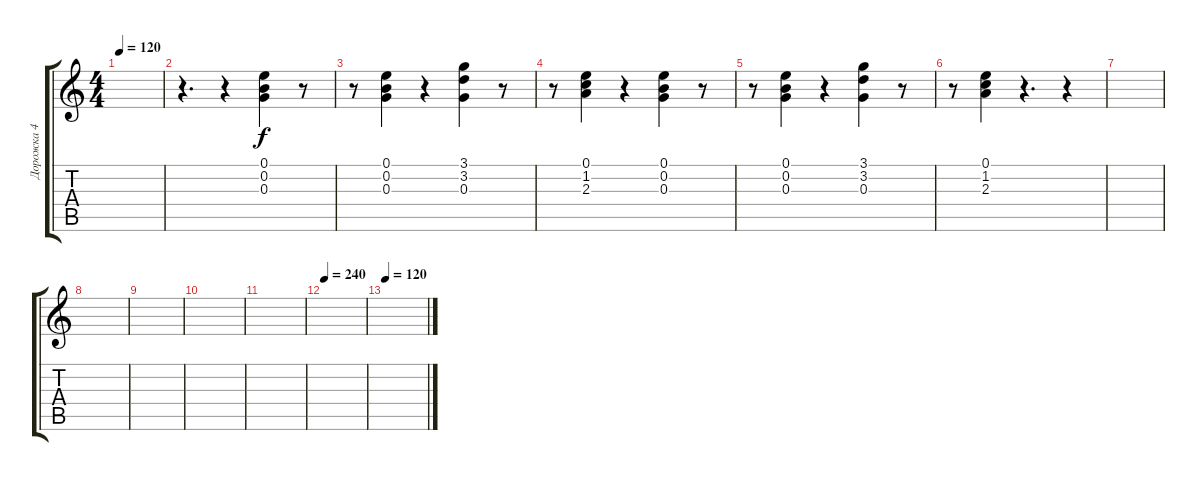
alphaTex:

\track ("Дорожка 4" "Дорожка 4") {instrument acousticguitarsteel}
\staff {score tabs}
\tuning (E4 B3 G3 D3 A2 E2) {hide}
\ts (4 4)
\tempo 120
\clef g2
\ks c
|
r.4{d} r.4 (0.1 0.2 0.3).4 r.8 |
r.8 (0.1 0.2 0.3).4 r.4 (3.1 3.2 0.3).4 r.8 |
r.8 (0.1 1.2 2.3).4 r.4 (0.1 0.2 0.3).4 r.8 |
r.8 (0.1 0.2 0.3).4 r.4 (3.1 3.2 0.3).4 r.8 |
r.8 (0.1 1.2 2.3).4 r.4{d} r.4 |
|
|
|
|
|
\tempo 240
|
\tempo 120
